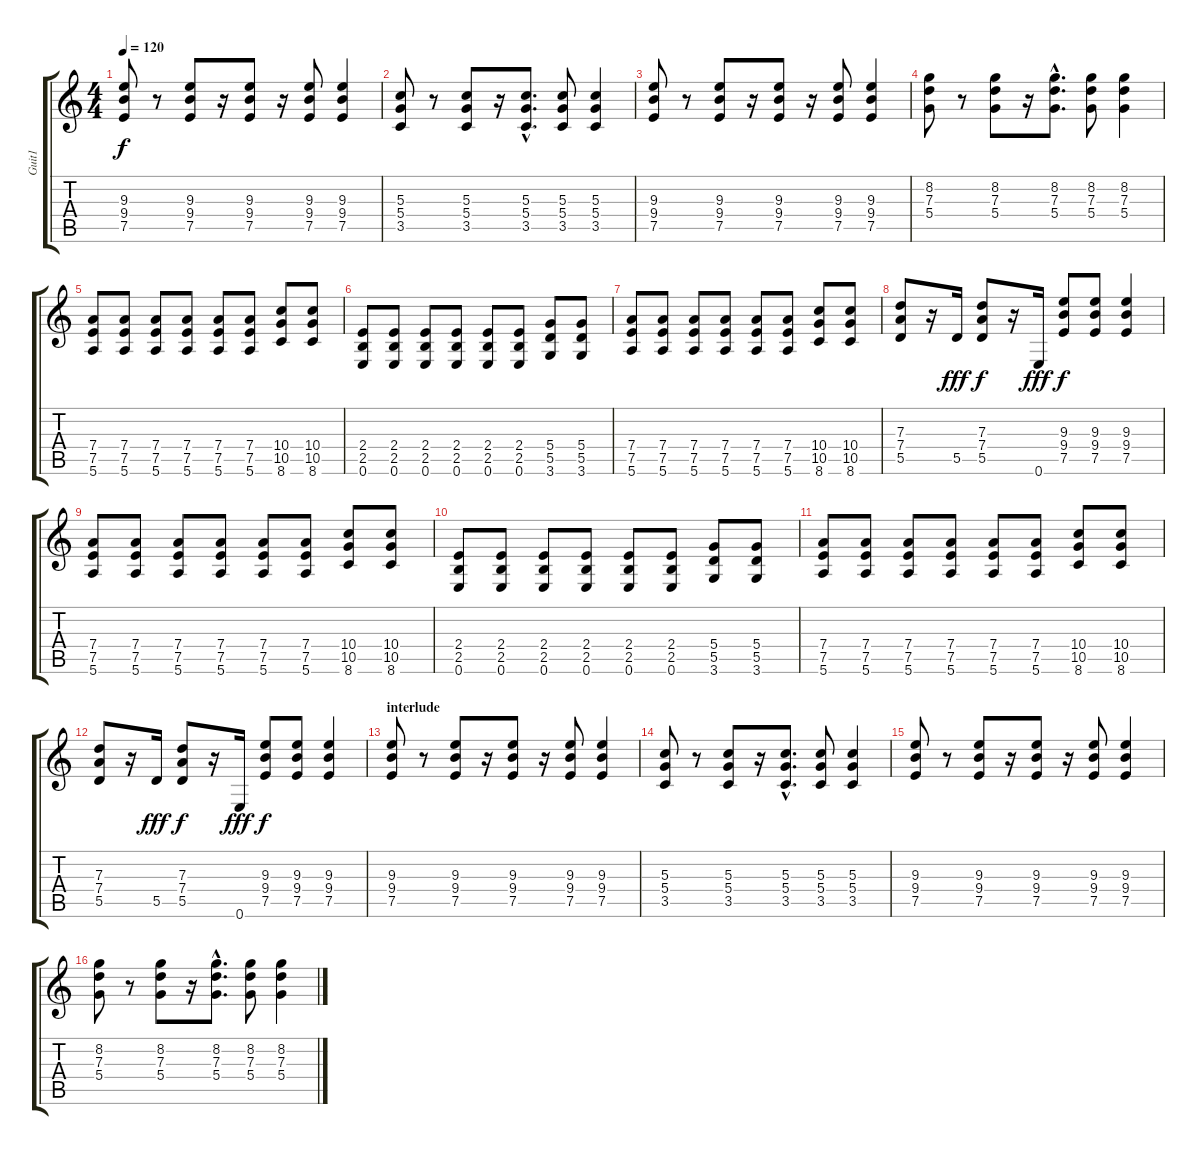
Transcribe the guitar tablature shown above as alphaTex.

\track ("Guit1" "Guit1") {instrument overdrivenguitar}
\staff {score tabs}
\tuning (E4 B3 G3 D3 A2 E2) {hide}
\ts (4 4)
\tempo 120
\clef g2
\ks c
(9.3 9.4 7.5).8{dy f} r.8 (9.3 9.4 7.5).8 r.16 (9.3 9.4 7.5).8 r.16 (9.3 9.4 7.5).8 (9.3 9.4 7.5).4 |
(5.3 5.4 3.5).8 r.8 (5.3 5.4 3.5).8 r.16 (5.3{hac} 5.4{hac} 3.5{hac}).8{d} (5.3 5.4 3.5).8 (5.3 5.4 3.5).4 |
(9.3 9.4 7.5).8 r.8 (9.3 9.4 7.5).8 r.16 (9.3 9.4 7.5).8 r.16 (9.3 9.4 7.5).8 (9.3 9.4 7.5).4 |
(8.2 7.3 5.4).8 r.8 (8.2 7.3 5.4).8 r.16 (8.2{hac} 7.3{hac} 5.4{hac}).8{d} (8.2 7.3 5.4).8 (8.2 7.3 5.4).4 |
(7.4 7.5 5.6).8 (7.4 7.5 5.6).8 (7.4 7.5 5.6).8 (7.4 7.5 5.6).8 (7.4 7.5 5.6).8 (7.4 7.5 5.6).8 (10.4 10.5 8.6).8 (10.4 10.5 8.6).8 |
(2.4 2.5 0.6).8 (2.4 2.5 0.6).8 (2.4 2.5 0.6).8 (2.4 2.5 0.6).8 (2.4 2.5 0.6).8 (2.4 2.5 0.6).8 (5.4 5.5 3.6).8 (5.4 5.5 3.6).8 |
(7.4 7.5 5.6).8 (7.4 7.5 5.6).8 (7.4 7.5 5.6).8 (7.4 7.5 5.6).8 (7.4 7.5 5.6).8 (7.4 7.5 5.6).8 (10.4 10.5 8.6).8 (10.4 10.5 8.6).8 |
(7.3 7.4 5.5).8 r.16 5.5.16{dy fff} (7.3 7.4 5.5).8{dy f} r.16 0.6.16{dy fff} (9.3 9.4 7.5).8{dy f} (9.3 9.4 7.5).8 (9.3 9.4 7.5).4 |
(7.4 7.5 5.6).8 (7.4 7.5 5.6).8 (7.4 7.5 5.6).8 (7.4 7.5 5.6).8 (7.4 7.5 5.6).8 (7.4 7.5 5.6).8 (10.4 10.5 8.6).8 (10.4 10.5 8.6).8 |
(2.4 2.5 0.6).8 (2.4 2.5 0.6).8 (2.4 2.5 0.6).8 (2.4 2.5 0.6).8 (2.4 2.5 0.6).8 (2.4 2.5 0.6).8 (5.4 5.5 3.6).8 (5.4 5.5 3.6).8 |
(7.4 7.5 5.6).8 (7.4 7.5 5.6).8 (7.4 7.5 5.6).8 (7.4 7.5 5.6).8 (7.4 7.5 5.6).8 (7.4 7.5 5.6).8 (10.4 10.5 8.6).8 (10.4 10.5 8.6).8 |
(7.3 7.4 5.5).8 r.16 5.5.16{dy fff} (7.3 7.4 5.5).8{dy f} r.16 0.6.16{dy fff} (9.3 9.4 7.5).8{dy f} (9.3 9.4 7.5).8 (9.3 9.4 7.5).4 |
\section ("" "interlude")
(9.3 9.4 7.5).8 r.8 (9.3 9.4 7.5).8 r.16 (9.3 9.4 7.5).8 r.16 (9.3 9.4 7.5).8 (9.3 9.4 7.5).4 |
(5.3 5.4 3.5).8 r.8 (5.3 5.4 3.5).8 r.16 (5.3{hac} 5.4{hac} 3.5{hac}).8{d} (5.3 5.4 3.5).8 (5.3 5.4 3.5).4 |
(9.3 9.4 7.5).8 r.8 (9.3 9.4 7.5).8 r.16 (9.3 9.4 7.5).8 r.16 (9.3 9.4 7.5).8 (9.3 9.4 7.5).4 |
(8.2 7.3 5.4).8 r.8 (8.2 7.3 5.4).8 r.16 (8.2{hac} 7.3{hac} 5.4{hac}).8{d} (8.2 7.3 5.4).8 (8.2 7.3 5.4).4
